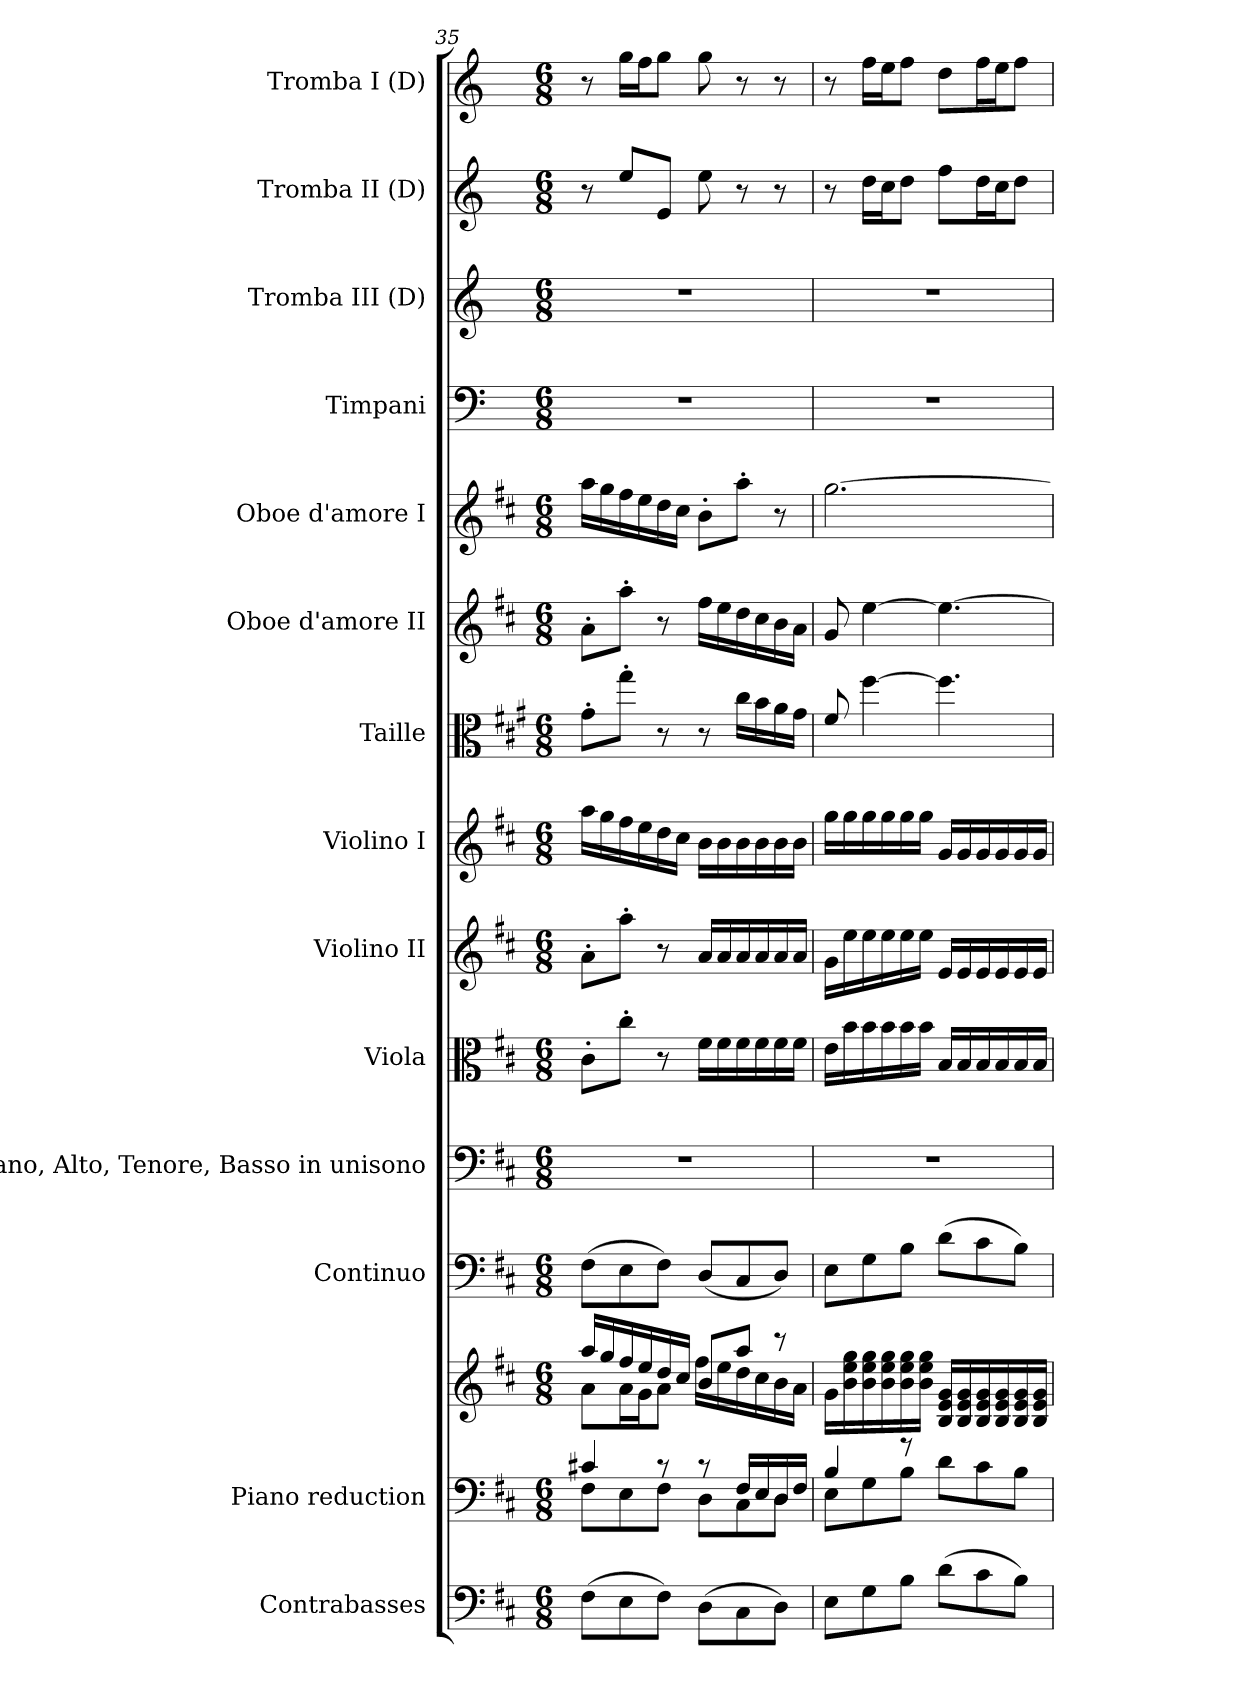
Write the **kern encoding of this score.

**kern	**kern	**kern	**kern	**kern	**kern	**kern	**kern	**kern	**kern	**kern	**kern	**kern	**kern	**kern
*part14	*part13	*part13	*part12	*part11	*part10	*part9	*part8	*part7	*part6	*part5	*part4	*part3	*part2	*part1
*staff15	*staff14	*staff13	*staff12	*staff11	*staff10	*staff9	*staff8	*staff7	*staff6	*staff5	*staff4	*staff3	*staff2	*staff1
*I"Contrabasses	*I"Piano reduction	*	*I"Continuo	*I"Soprano, Alto, Tenore, Basso in unisono	*I"Viola	*I"Violino II	*I"Violino I	*I"Taille	*I"Oboe d'amore II	*I"Oboe d'amore I	*I"Timpani	*I"Tromba III (D)	*I"Tromba II (D)	*I"Tromba I (D)
*I'Cbs.	*I'Pno	*	*	*	*	*	*	*	*I'Ob	*I'Ob	*I'Timp	*	*	*
*clefF4	*clefF4	*clefG2	*clefF4	*clefF4	*clefC3	*clefG2	*clefG2	*clefC3	*clefG2	*clefG2	*clefF4	*clefG2	*clefG2	*clefG2
*ITrd7c12	*	*	*	*	*	*	*	*ITrd4c7	*	*	*	*ITrd-1c-2	*ITrd-1c-2	*ITrd-1c-2
*k[f#c#]	*k[f#c#]	*k[f#c#]	*k[f#c#]	*k[f#c#]	*k[f#c#]	*k[f#c#]	*k[f#c#]	*k[f#c#]	*k[f#c#]	*k[f#c#]	*k[]	*k[f#c#]	*k[f#c#]	*k[f#c#]
*M6/8	*M6/8	*M6/8	*M6/8	*M6/8	*M6/8	*M6/8	*M6/8	*M6/8	*M6/8	*M6/8	*M6/8	*M6/8	*M6/8	*M6/8
=35	=35	=35	=35	=35	=35	=35	=35	=35	=35	=35	=35	=35	=35	=35
*	*^	*^	*	*	*	*	*	*	*	*	*	*	*	*
(8FF#\L	4c#X/	8F#\L	16aa/LL	8a\L	(8F#\L	2.r	8c#'\L	8a'\L	16aa\LL	8c#'\L	8a'\L	16aa\LL	2.r	2.r	8r	8r
.	.	.	16gg/	.	.	.	.	.	16gg\	.	.	16gg\	.	.	.	.
8EE\	.	8E\	16ff#/	16a\L	8E\	.	8cc#'\J	8aa'\J	16ff#\	8cc#'\J	8aa'\J	16ff#\	.	.	8ff#/L	16aa\LL
.	.	.	16ee/	16g\J	.	.	.	.	16ee\	.	.	16ee\	.	.	.	16gg\J
8FF#\J)	8r	8F#\J	16dd/	8a\J	8F#\J)	.	8r	8r	16dd\	8r	8r	16dd\	.	.	8f#/J	8aa\J
.	.	.	16cc#/JJ	.	.	.	.	.	16cc#\JJ	.	.	16cc#\JJ	.	.	.	.
(8DD\L	8r	8D\L	8b/L	16ff#\LL	(8D/L	.	16f#\LL	16a/LL	16b\LL	8r	16ff#\LL	8b'\L	.	.	8ff#\	8aa\
.	.	.	.	16ee\	.	.	16f#\	16a/	16b\	.	16ee\	.	.	.	.	.
8CC#\	16F#/LL	8C#\	8aa/J	16dd\	8C#/	.	16f#\	16a/	16b\	16f#\LL	16dd\	8aa'\J	.	.	8r	8r
.	16E/	.	.	16cc#\	.	.	16f#\	16a/	16b\	16e\	16cc#\	.	.	.	.	.
8DD\J)	16D/	8D\J	8r	16b\	8D/J)	.	16f#\	16a/	16b\	16d\	16b\	8r	.	.	8r	8r
.	16F#/JJ	.	.	16a\JJ	.	.	16f#\JJ	16a/JJ	16b\JJ	16c#\JJ	16a\JJ	.	.	.	.	.
*	*	*	*v	*v	*	*	*	*	*	*	*	*	*	*	*	*
=36	=36	=36	=36	=36	=36	=36	=36	=36	=36	=36	=36	=36	=36	=36	=36
8EE\L	4B/	8E\L	16g\LL	8E\L	2.r	16e\LL	16g\LL	16gg\LL	8B/	8g/	[2.gg\	2.r	2.r	8r	8r
.	.	.	16b\ 16ee\ 16gg\	.	.	16b\	16ee\	16gg\	.	.	.	.	.	.	.
8GG\	.	8G\	16b\ 16ee\ 16gg\	8G\	.	16b\	16ee\	16gg\	[4b\	[4ee\	.	.	.	16ee\LL	16gg\LL
.	.	.	16b\ 16ee\ 16gg\	.	.	16b\	16ee\	16gg\	.	.	.	.	.	16dd\J	16ff#\J
8BB\J	8r	8B\J	16b\ 16ee\ 16gg\	8B\J	.	16b\	16ee\	16gg\	.	.	.	.	.	8ee\J	8gg\J
.	.	.	16b\ 16ee\ 16gg\JJ	.	.	16b\JJ	16ee\JJ	16gg\JJ	.	.	.	.	.	.	.
(8D\L	4.ryy	8d\L	16B/ 16e/ 16g/LL	(8d\L	.	16B/LL	16e/LL	16g/LL	4.b\]	4.ee\_	.	.	.	8gg\L	8ee\L
.	.	.	16B/ 16e/ 16g/	.	.	16B/	16e/	16g/	.	.	.	.	.	.	.
8C#\	.	8c#\	16B/ 16e/ 16g/	8c#\	.	16B/	16e/	16g/	.	.	.	.	.	16ee\L	16gg\L
.	.	.	16B/ 16e/ 16g/	.	.	16B/	16e/	16g/	.	.	.	.	.	16dd\J	16ff#\J
8BB\J)	.	8B\J	16B/ 16e/ 16g/	8B\J)	.	16B/	16e/	16g/	.	.	.	.	.	8ee\J	8gg\J
.	.	.	16B/ 16e/ 16g/JJ	.	.	16B/JJ	16e/JJ	16g/JJ	.	.	.	.	.	.	.
*	*v	*v	*	*	*	*	*	*	*	*	*	*	*	*	*
=	=	=	=	=	=	=	=	=	=	=	=	=	=	=
*-	*-	*-	*-	*-	*-	*-	*-	*-	*-	*-	*-	*-	*-	*-
